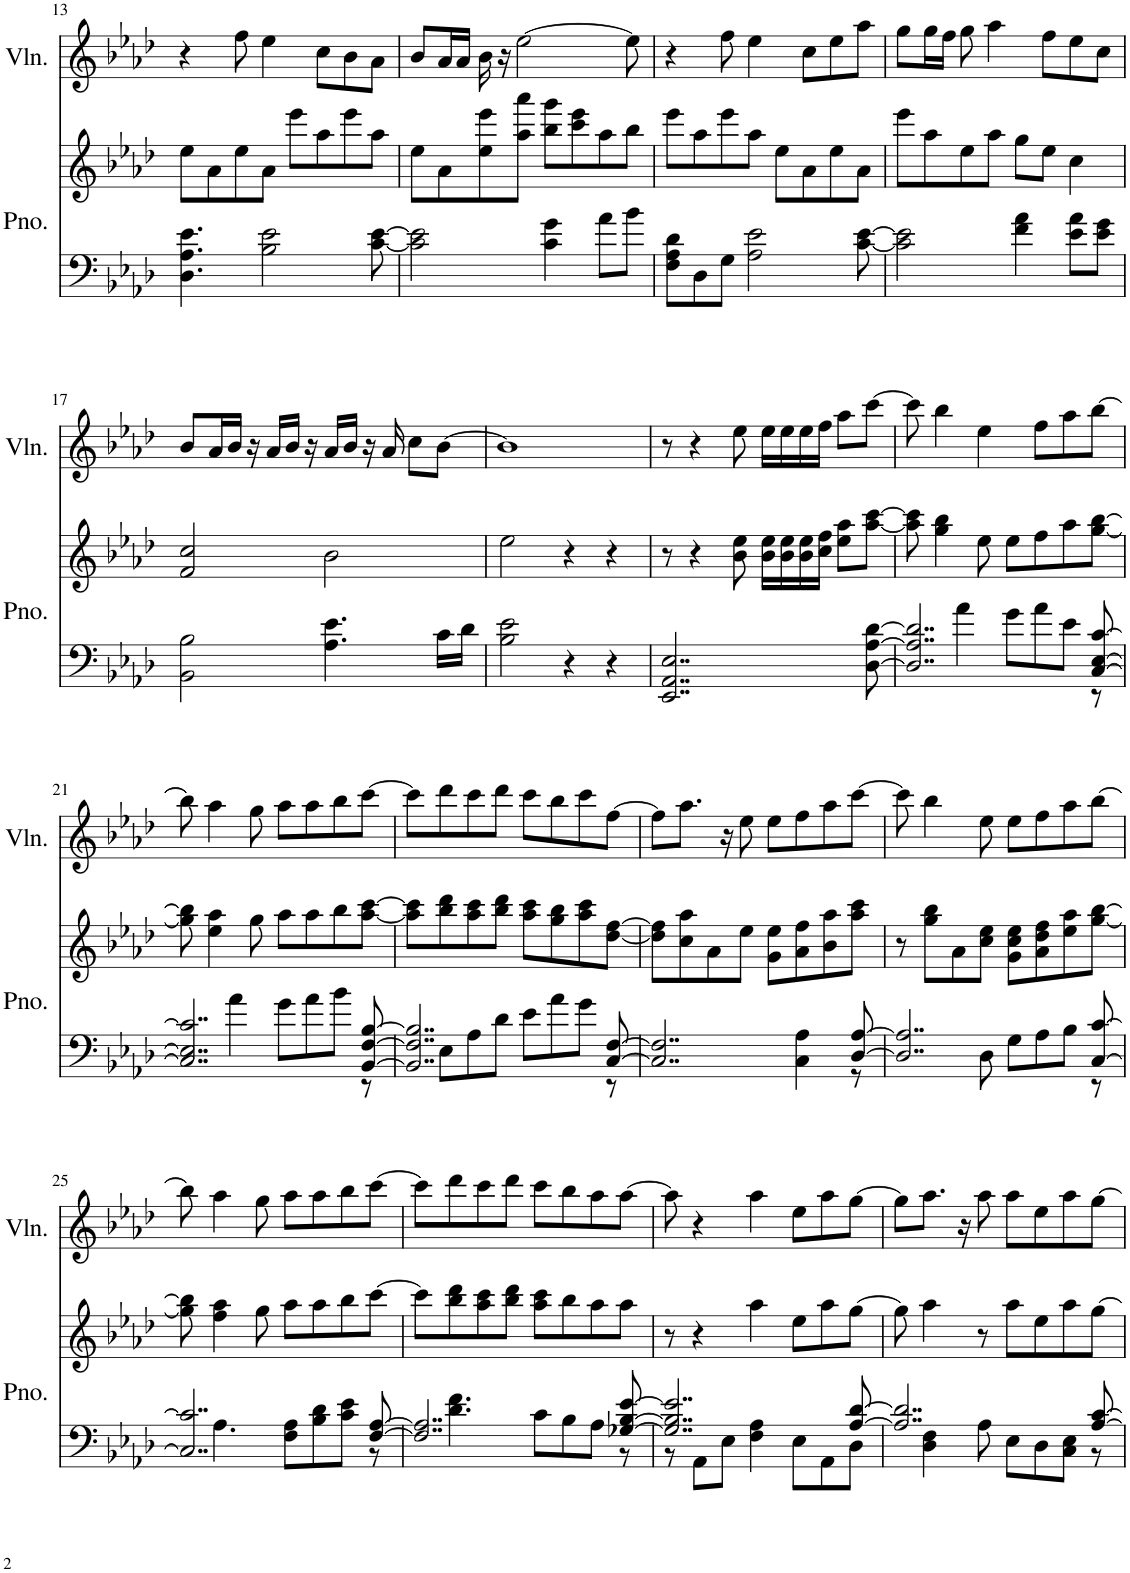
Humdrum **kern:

**kern	**kern	**kern
*part2	*part2	*part1
*staff3	*staff2	*staff1
*I"Piano	*	*I"Violin
*I'Pno.	*	*I'Vln.
!!LO:PB:g=z
*clefF4	*clefG2	*clefG2
*k[b-e-a-d-]	*k[b-e-a-d-]	*k[b-e-a-d-]
*M4/4	*M4/4	*M4/4
=13	=13	=13
4.D-\ 4.A-\ 4.e-\	8ee-\L	4r
.	8a-\	.
.	8ee-\	8ff\
2B-\ 2e-\	8a-\J	4ee-\
.	8eee-\L	.
.	8aa-\	8cc\L
.	8eee-\	8b-\
[8c\ [8e-\	8aa-\J	8a-\J
=14	=14	=14
2c\] 2e-\]	8ee-\L	8b-/L
.	8a-\	16a-/L
.	.	16a-/JJ
.	8ee-\ 8eee-\	16b-\
.	.	16r
.	8aa-\ 8aaa-\J	[2ee-\
4c\ 4g\	8bb-\ 8ggg\L	.
.	8ccc\ 8eee-\	.
8a-\L	8aa-\	.
8b-\J	8bb-\J	8ee-\]
=15	=15	=15
8F\ 8A-\ 8d-\L	8eee-\L	4r
8D-\	8aa-\	.
8G\J	8eee-\	8ff\
2A-\ 2e-\	8aa-\J	4ee-\
.	8ee-\L	.
.	8a-\	8cc\L
.	8ee-\	8ee-\
[8c\ [8e-\	8a-\J	8aa-\J
=16	=16	=16
2c\] 2e-\]	8eee-\L	8gg\L
.	8aa-\	16gg\L
.	.	16ff\JJ
.	8ee-\	8gg\
.	8aa-\J	4aa-\
4f\ 4a-\	8gg\L	.
.	8ee-\J	8ff\L
8e-\ 8a-\L	4cc\	8ee-\
8e-\ 8g\J	.	8cc\J
!!LO:LB:g=z
=17	=17	=17
2BB-\ 2B-\	2f/ 2cc/	8b-/L
.	.	16a-/L
.	.	16b-/JJ
.	.	16r
.	.	16a-/LL
.	.	16b-/JJ
.	.	16r
4.A-\ 4.e-\	2b-\	16a-/LL
.	.	16b-/JJ
.	.	16r
.	.	16a-/
.	.	8cc\L
16c\LL	.	[8b-\J
16d-\JJ	.	.
=18	=18	=18
2B-\ 2e-\	2ee-\	1b-]
4r	4r	.
4r	4r	.
=19	=19	=19
2..EE-/ 2..AA-/ 2..E-/	8r	8r
.	4r	4r
.	8b-\ 8ee-\	8ee-\
.	16b-\ 16ee-\LL	16ee-\LL
.	16b-\ 16ee-\	16ee-\
.	16b-\ 16ee-\	16ee-\
.	16cc\ 16ff\JJ	16ff\JJ
.	8ee-\ 8aa-\L	8aa-\L
[8D-\ [8A-\ [8d-\	[8aa-\ [8ccc\J	[8ccc\J
=20	=20	=20
*^	*	*
2..D-/] 2..A-/] 2..d-/]	4ryy	8aa-\] 8ccc\]	8ccc\]
.	.	4gg\ 4bb-\	4bb-\
.	4a-\	.	.
.	.	8ee-\	4ee-\
.	8g\L	8ee-\L	.
.	8a-\	8ff\	8ff\L
.	8e-\J	8aa-\	8aa-\
[8C/ [8E-/ [8c/	8r	[8gg\ [8bb-\J	[8bb-\J
!!LO:LB:g=z
=21	=21	=21	=21
2..C/] 2..E-/] 2..c/]	4ryy	8gg\] 8bb-\]	8bb-\]
.	.	4ee-\ 4aa-\	4aa-\
.	4a-\	.	.
.	.	8gg\	8gg\
.	8g\L	8aa-\L	8aa-\L
.	8a-\	8aa-\	8aa-\
.	8b-\J	8bb-\	8bb-\
[8BB-/ [8F/ [8B-/	8r	[8aa-\ [8ccc\J	[8ccc\J
=22	=22	=22	=22
2..BB-/] 2..F/] 2..B-/]	8ryy	8aa-\] 8ccc\]L	8ccc\L]
.	8E-\L	8bb-\ 8ddd-\	8ddd-\
.	8A-\	8aa-\ 8ccc\	8ccc\
.	8d-\J	8bb-\ 8ddd-\J	8ddd-\J
.	8e-\L	8aa-\ 8ccc\L	8ccc\L
.	8a-\	8gg\ 8bb-\	8bb-\
.	8g\J	8aa-\ 8ccc\	8ccc\
[8C/ [8F/	8r	[8dd-\ [8ff\J	[8ff\J
=23	=23	=23	=23
2..C/] 2..F/]	8ryy	8dd-\] 8ff\]L	8ff\L]
*v	*v	*	*
.	8cc\ 8aa-\	8.aa-\J
.	8a-\	.
.	.	16r
.	8ee-\J	8ee-\
.	8g\ 8ee-\L	8ee-\L
*^	*	*
.	4C\ 4A-\	8a-\ 8ff\	8ff\
.	.	8b-\ 8aa-\	8aa-\
[8D-/ [8A-/	8r	8aa-\ 8ccc\J	[8ccc\J
=24	=24	=24	=24
2..D-/] 2..A-/]	4.ryy	8r	8ccc\]
.	.	8gg\ 8bb-\L	4bb-\
.	.	8a-\	.
.	8D-\	8cc\ 8ee-\J	8ee-\
.	8G\L	8g\ 8cc\ 8ee-\L	8ee-\L
.	8A-\	8a-\ 8dd-\ 8ff\	8ff\
.	8B-\J	8ee-\ 8aa-\	8aa-\
[8C/ [8c/	8r	[8gg\ [8bb-\J	[8bb-\J
!!LO:LB:g=z
=25	=25	=25	=25
2..C/] 2..c/]	8ryy	8gg\] 8bb-\]	8bb-\]
.	4.A-\	4ff\ 4aa-\	4aa-\
.	.	8gg\	8gg\
.	8F\ 8A-\L	8aa-\L	8aa-\L
.	8B-\ 8d-\	8aa-\	8aa-\
.	8c\ 8e-\J	8bb-\	8bb-\
[8F/ [8A-/	8r	[8ccc\J	[8ccc\J
=26	=26	=26	=26
2..F/] 2..A-/]	8ryy	8ccc\L]	8ccc\L]
.	4.d-\ 4.f\	8bb-\ 8ddd-\	8ddd-\
.	.	8aa-\ 8ccc\	8ccc\
.	.	8bb-\ 8ddd-\J	8ddd-\J
.	8c\L	8aa-\ 8ccc\L	8ccc\L
.	8B-\	8bb-\	8bb-\
.	8A-\J	8aa-\	8aa-\
[8G-X/ [8B-/ [8e-/	8r	8aa-\J	[8aa-\J
=27	=27	=27	=27
2..G-/] 2..B-/] 2..e-/]	8r	8r	8aa-\]
.	8AA-\L	4r	4r
.	8E-\J	.	.
.	4F\ 4A-\	4aa-\	4aa-\
.	8E-\L	8ee-\L	8ee-\L
.	8AA-\	8aa-\	8aa-\
[8A-/ [8d-/	8D-\J	[8gg\J	[8gg\J
=28	=28	=28	=28
2..A-/] 2..d-/]	8ryy	8gg\]	8gg\L]
.	4D-\ 4F\	4aa-\	8.aa-\J
.	.	.	16r
.	8A-\	8r	8aa-\
.	8E-\L	8aa-\L	8aa-\L
.	8D-\	8ee-\	8ee-\
.	8C\ 8E-\J	8aa-\	8aa-\
[8A-/ [8c/	8r	[8gg\J	[8gg\J
*v	*v	*	*
=	=	=
*-	*-	*-
